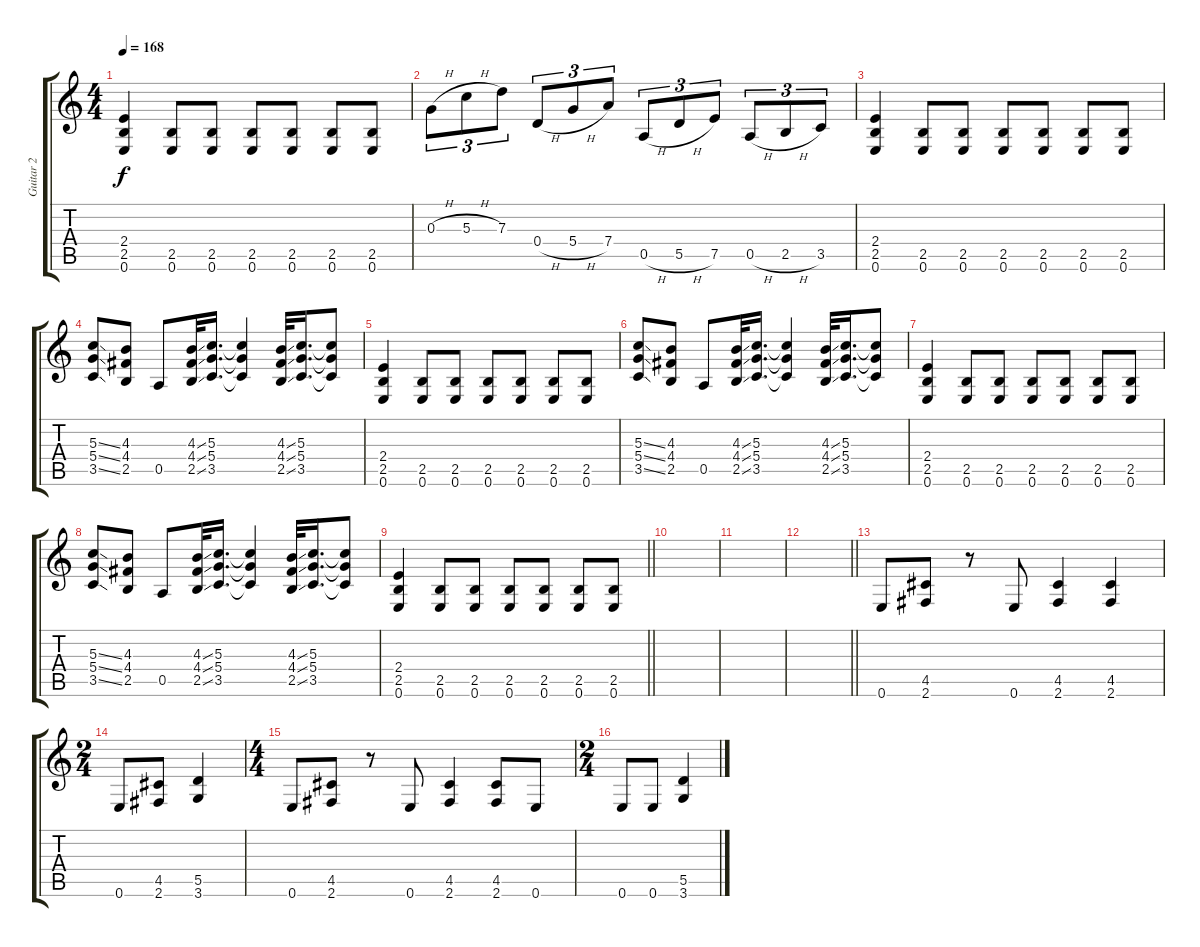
\track ("Guitar 2" "Guitar 2") {instrument distortionguitar}
\staff {score tabs}
\tuning (E4 B3 G3 D3 A2 E2) {hide}
\ts (4 4)
\tempo 168
\clef g2
\ks c
(2.4 2.5 0.6).4{dy f} (2.5 0.6).8 (2.5 0.6).8 (2.5 0.6).8 (2.5 0.6).8 (2.5 0.6).8 (2.5 0.6).8 |
0.3{h}.8{tu (3 2)} 5.3{h}.8{tu (3 2)} 7.3.8{tu (3 2)} 0.4{h}.8{tu (3 2)} 5.4{h}.8{tu (3 2)} 7.4.8{tu (3 2)} 0.5{h}.8{tu (3 2)} 5.5{h}.8{tu (3 2)} 7.5.8{tu (3 2)} 0.5{h}.8{tu (3 2)} 2.5{h}.8{tu (3 2)} 3.5.8{tu (3 2)} |
(2.4 2.5 0.6).4 (2.5 0.6).8 (2.5 0.6).8 (2.5 0.6).8 (2.5 0.6).8 (2.5 0.6).8 (2.5 0.6).8 |
(5.3{ss} 5.4{ss} 3.5{ss}).8 (4.3 4.4 2.5).8 0.5.8 (4.3{ss} 4.4{ss} 2.5{ss}).32 (5.3 5.4 3.5).16{d} (5.3{t} 5.4{t} 3.5{t}).4 (4.3{ss} 4.4{ss} 2.5{ss}).32 (5.3 5.4 3.5).16{d} (5.3{t} 5.4{t} 3.5{t}).8 |
(2.4 2.5 0.6).4 (2.5 0.6).8 (2.5 0.6).8 (2.5 0.6).8 (2.5 0.6).8 (2.5 0.6).8 (2.5 0.6).8 |
(5.3{ss} 5.4{ss} 3.5{ss}).8 (4.3 4.4 2.5).8 0.5.8 (4.3{ss} 4.4{ss} 2.5{ss}).32 (5.3 5.4 3.5).16{d} (5.3{t} 5.4{t} 3.5{t}).4 (4.3{ss} 4.4{ss} 2.5{ss}).32 (5.3 5.4 3.5).16{d} (5.3{t} 5.4{t} 3.5{t}).8 |
(2.4 2.5 0.6).4 (2.5 0.6).8 (2.5 0.6).8 (2.5 0.6).8 (2.5 0.6).8 (2.5 0.6).8 (2.5 0.6).8 |
(5.3{ss} 5.4{ss} 3.5{ss}).8 (4.3 4.4 2.5).8 0.5.8 (4.3{ss} 4.4{ss} 2.5{ss}).32 (5.3 5.4 3.5).16{d} (5.3{t} 5.4{t} 3.5{t}).4 (4.3{ss} 4.4{ss} 2.5{ss}).32 (5.3 5.4 3.5).16{d} (5.3{t} 5.4{t} 3.5{t}).8 |
\barLineRight lightlight
(2.4 2.5 0.6).4 (2.5 0.6).8 (2.5 0.6).8 (2.5 0.6).8 (2.5 0.6).8 (2.5 0.6).8 (2.5 0.6).8 |
|
|
\barLineRight lightlight
|
0.6.8 (4.5 2.6).8 r.8 0.6.8 (4.5 2.6).4 (4.5 2.6).4 |
\ts (2 4)
0.6.8 (4.5 2.6).8 (5.5 3.6).4 |
\ts (4 4)
0.6.8 (4.5 2.6).8 r.8 0.6.8 (4.5 2.6).4 (4.5 2.6).8 0.6.8 |
\ts (2 4)
0.6.8 0.6.8 (5.5 3.6).4
